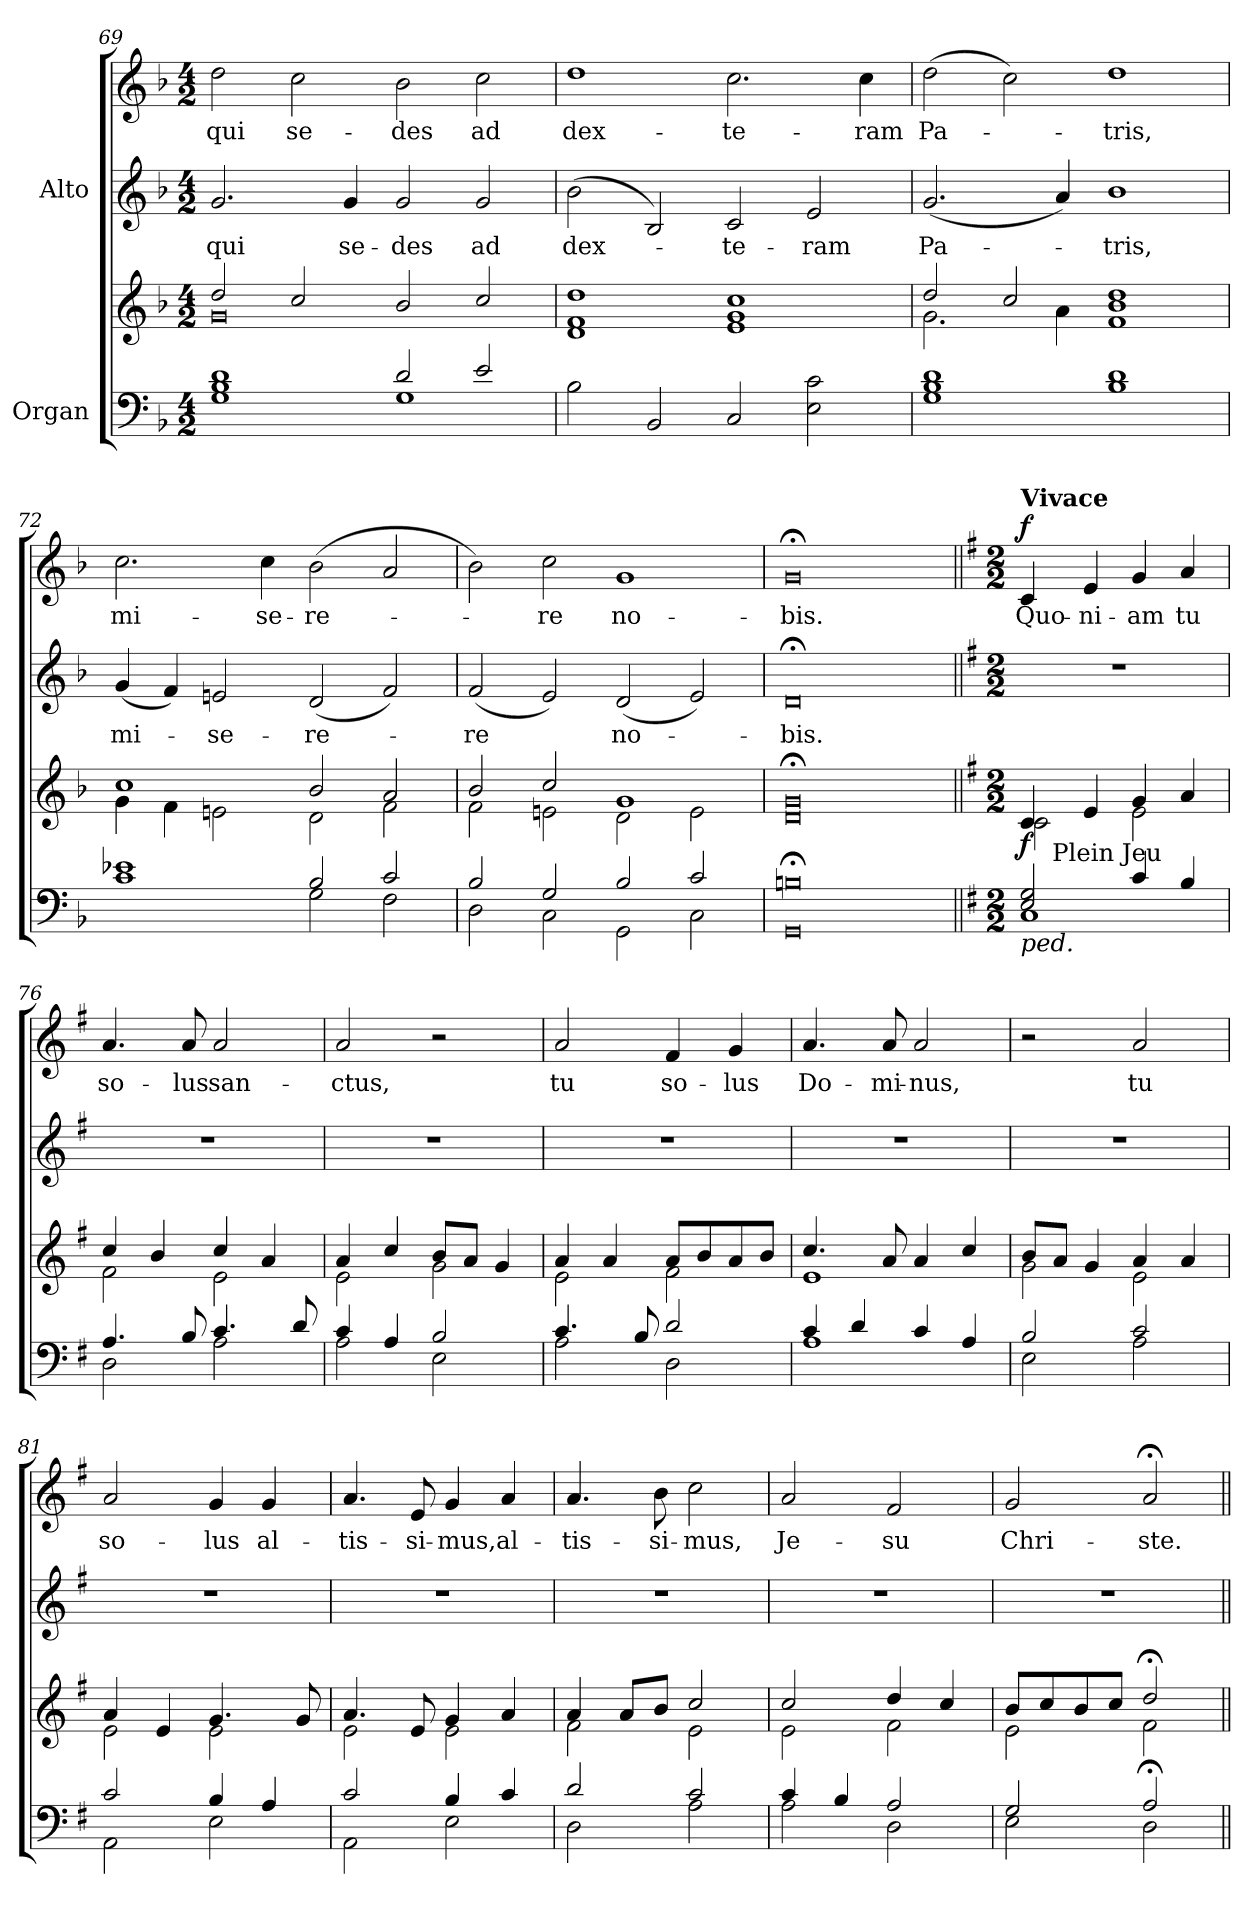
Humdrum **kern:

**kern	**kern	**dynam	**kern	**text	**kern	**text	**dynam
*part3	*part3	*part3	*part2	*part2	*part1	*part1	*part1
*staff4	*staff3	*staff3/4	*staff2	*staff2	*staff1	*staff1	*staff1
*I"Organ	*	*	*I"Alto	*	*	*	*
!!LO:PB:g=z
*clefF4	*clefG2	*	*clefG2	*	*clefG2	*	*
*k[b-]	*k[b-]	*	*k[b-]	*	*k[b-]	*	*
*F:	*F:	*	*F:	*	*F:	*	*
*M4/2	*M4/2	*	*M4/2	*	*M4/2	*	*
=69	=69	=69	=69	=69	=69	=69	=69
*^	*^	*	*	*	*	*	*
1B- 1d	1G	2dd/	0g	.	2.g/	qui	2dd\	qui	.
.	.	2cc/	.	.	.	.	2cc\	se-	.
.	.	.	.	.	4g/	se-	.	.	.
2d/	1G	2b-/	.	.	2g/	-des	2b-\	-des	.
2e/	.	2cc/	.	.	2g/	ad	2cc\	ad	.
*v	*v	*	*	*	*	*	*	*	*
=70	=70	=70	=70	=70	=70	=70	=70	=70
2B-\	1dd	1d 1f	.	(2b-\	dex-	1dd	dex-	.
2BB-/	.	.	.	2B-/)	.	.	.	.
2C/	1cc	1e 1g	.	2c/	-te-	2.cc\	-te-	.
2E\ 2c\	.	.	.	2e/	-ram	.	.	.
.	.	.	.	.	.	4cc\	-ram	.
=71	=71	=71	=71	=71	=71	=71	=71	=71
*^	*	*	*	*	*	*	*	*
1B- 1d	1G	2dd/	2.g\	.	(2.g/	Pa-	(2dd\	Pa-	.
.	.	2cc/	.	.	.	.	2cc\)	.	.
.	.	.	4a\	.	4a/)	.	.	.	.
1d	1B-	1dd	1f 1b-	.	1b-	-tris,	1dd	-tris,	.
=72	=72	=72	=72	=72	=72	=72	=72	=72	=72
1e-X	1c	1cc	4g\	.	(4g/	mi-	2.cc\	mi-	.
.	.	.	4f\	.	4f/)	.	.	.	.
.	.	.	2en\	.	2en/	-se-	.	.	.
.	.	.	.	.	.	.	4cc\	-se-	.
2B-/	2G\	2b-/	2d\	.	(2d/	-re-	(2b-\	-re-	.
2c/	2F\	2a/	2f\	.	2f/)	.	2a/	.	.
=73	=73	=73	=73	=73	=73	=73	=73	=73	=73
2B-/	2D\	2b-/	2f\	.	(2f/	-re	2b-\)	.	.
2G/	2C\	2cc/	2en\	.	2e/)	.	2cc\	-re	.
2B-/	2GG\	1g	2d\	.	(2d/	no-	1g	no-	.
2c/	2C\	.	2e\	.	2e/)	.	.	.	.
=74	=74	=74	=74	=74	=74	=74	=74	=74	=74
0Bn;<	0GG	0g;<	0d	.	0d;<	-bis.	0g;<	-bis.	.
*	*	*v	*v	*	*	*	*	*	*
!!LO:LB:g=z
=75||	=75||	=75||	=75||	=75||	=75||	=75||	=75||	=75||
*k[f#]	*	*k[f#]	*	*k[f#]	*	*k[f#]	*	*
*G:	*	*G:	*	*G:	*	*G:	*	*
*M2/2	*	*M2/2	*	*M2/2	*	*M2/2	*	*
*	*	*	*	*	*	*MM132	*	*
*	*	*^	*	*	*	*	*	*
!	!	!	!	!	!	!	!LO:TX:a:B:t=Vivace	!	!
!LO:TX:b:i:t=ped.	!	!	!	!	!	!	!	!	!
!	!	!	!	!LO:DY:b	!	!	!	!	!LO:DY:b
*	*	*	*^	*	*	*	*	*	*
2E/ 2G/	1C	4c/	2c\	8ryy	f	1r	.	4c/	Quo-	f
!	!	!	!	!LO:TX:b:t=Plein Jeu	!	!	!	!	!	!
.	.	.	.	2..ryy	.	.	.	.	.	.
.	.	4e/	.	.	.	.	.	4e/	-ni-	.
4c/	.	4g/	2e\	.	.	.	.	4g/	-am	.
4B/	.	4a/	.	.	.	.	.	4a/	tu	.
*	*	*	*v	*v	*	*	*	*	*	*
=76	=76	=76	=76	=76	=76	=76	=76	=76	=76
4.A/	2D\	4cc/	2f#\	.	1r	.	4.a/	so-	.
.	.	4b/	.	.	.	.	.	.	.
8B/	.	.	.	.	.	.	8a/	-lus	.
4.c/	2A\	4cc/	2e\	.	.	.	2a/	san-	.
.	.	4a/	.	.	.	.	.	.	.
8d/	.	.	.	.	.	.	.	.	.
=77	=77	=77	=77	=77	=77	=77	=77	=77	=77
4c/	2A\	4a/	2e\	.	1r	.	2a/	-ctus,	.
4A/	.	4cc/	.	.	.	.	.	.	.
2B/	2E\	8b/L	2g\	.	.	.	2r	.	.
.	.	8a/J	.	.	.	.	.	.	.
.	.	4g/	.	.	.	.	.	.	.
=78	=78	=78	=78	=78	=78	=78	=78	=78	=78
4.c/	2A\	4a/	2e\	.	1r	.	2a/	tu	.
.	.	4a/	.	.	.	.	.	.	.
8B/	.	.	.	.	.	.	.	.	.
2d/	2D\	8a/L	2f#\	.	.	.	4f#/	so-	.
.	.	8b/	.	.	.	.	.	.	.
.	.	8a/	.	.	.	.	4g/	-lus	.
.	.	8b/J	.	.	.	.	.	.	.
=79	=79	=79	=79	=79	=79	=79	=79	=79	=79
4c/	1A	4.cc/	1e	.	1r	.	4.a/	Do-	.
4d/	.	.	.	.	.	.	.	.	.
.	.	8a/	.	.	.	.	8a/	-mi-	.
4c/	.	4a/	.	.	.	.	2a/	-nus,	.
4A/	.	4cc/	.	.	.	.	.	.	.
!!LO:LB:g=z
=80	=80	=80	=80	=80	=80	=80	=80	=80	=80
2B/	2E\	8b/L	2g\	.	1r	.	2r	.	.
.	.	8a/J	.	.	.	.	.	.	.
.	.	4g/	.	.	.	.	.	.	.
2c/	2A\	4a/	2e\	.	.	.	2a/	tu	.
.	.	4a/	.	.	.	.	.	.	.
=81	=81	=81	=81	=81	=81	=81	=81	=81	=81
2c/	2AA\	4a/	2e\	.	1r	.	2a/	so-	.
.	.	4e/	.	.	.	.	.	.	.
4B/	2E\	4.g/	2e\	.	.	.	4g/	-lus	.
4A/	.	.	.	.	.	.	4g/	al-	.
.	.	8g/	.	.	.	.	.	.	.
=82	=82	=82	=82	=82	=82	=82	=82	=82	=82
2c/	2AA\	4.a/	2e\	.	1r	.	4.a/	-tis-	.
.	.	8e/	.	.	.	.	8e/	-si-	.
4B/	2E\	4g/	2e\	.	.	.	4g/	-mus,	.
4c/	.	4a/	.	.	.	.	4a/	al-	.
=83	=83	=83	=83	=83	=83	=83	=83	=83	=83
2d/	2D\	4a/	2f#\	.	1r	.	4.a/	-tis-	.
.	.	8a/L	.	.	.	.	.	.	.
.	.	8b/J	.	.	.	.	8b\	-si-	.
2c/	2A\	2cc/	2e\	.	.	.	2cc\	-mus,	.
=84	=84	=84	=84	=84	=84	=84	=84	=84	=84
4c/	2A\	2cc/	2e\	.	1r	.	2a/	Je-	.
4B/	.	.	.	.	.	.	.	.	.
2A/	2D\	4dd/	2f#\	.	.	.	2f#/	-su	.
.	.	4cc/	.	.	.	.	.	.	.
=85	=85	=85	=85	=85	=85	=85	=85	=85	=85
2G/	2E\	8b/L	2e\	.	1r	.	2g/	Chri-	.
.	.	8cc/	.	.	.	.	.	.	.
.	.	8b/	.	.	.	.	.	.	.
.	.	8cc/J	.	.	.	.	.	.	.
2A;</	2D\	2dd;</	2f#\	.	.	.	2a;</	-ste.	.
*v	*v	*	*	*	*	*	*	*	*
*	*v	*v	*	*	*	*	*	*
=||	=||	=||	=||	=||	=||	=||	=||
*-	*-	*-	*-	*-	*-	*-	*-
